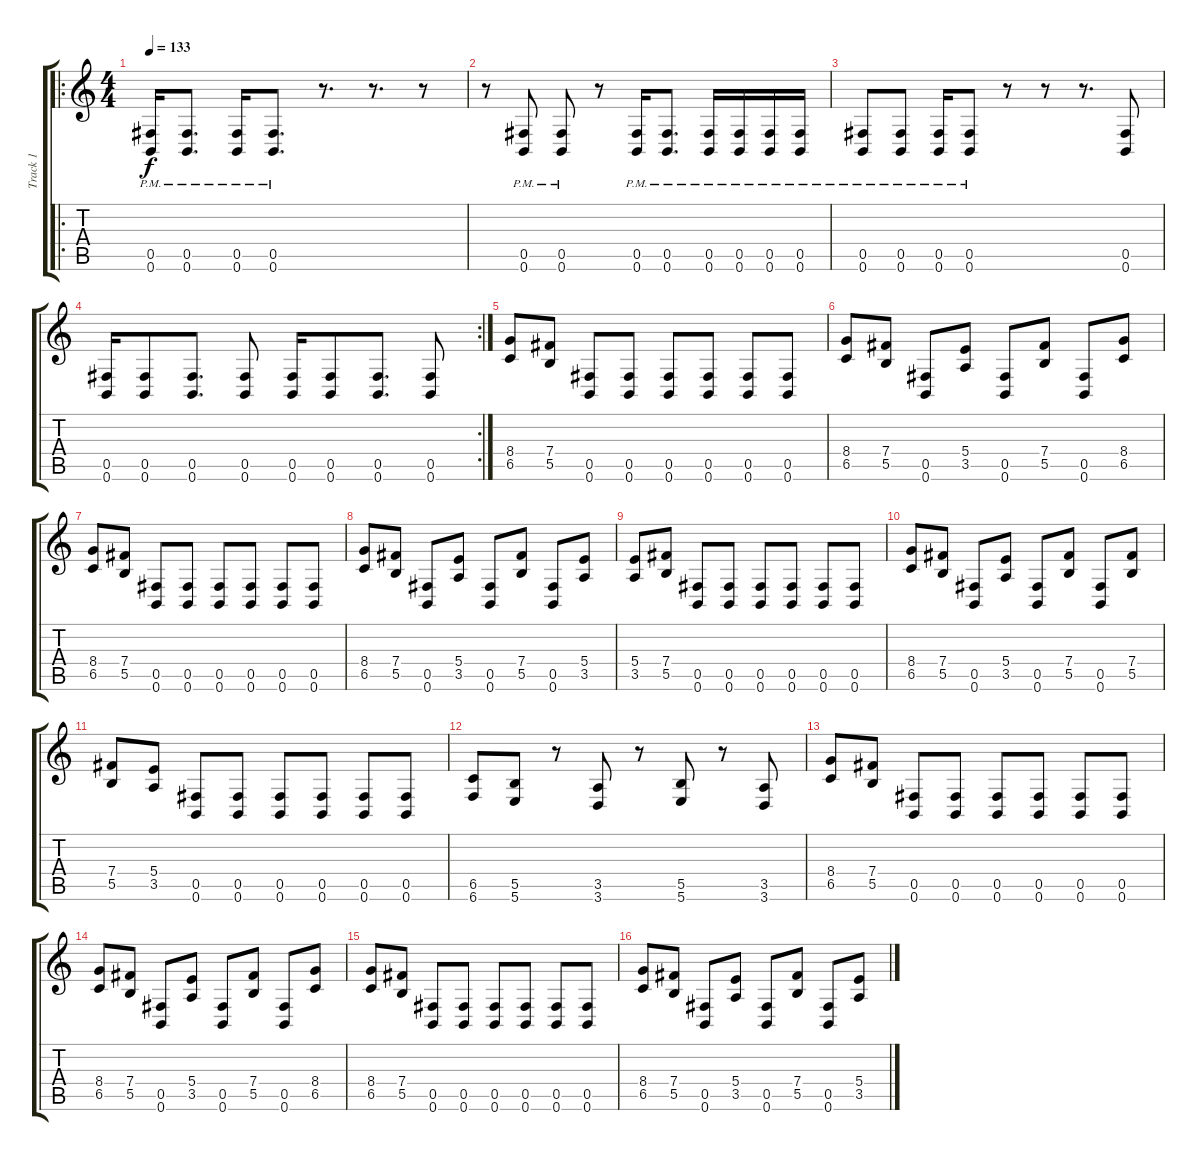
\track ("Track 1" "Track 1") {instrument distortionguitar}
\staff {score tabs}
\tuning (Db4 Ab3 E3 B2 Gb2 B1) {hide}
\ro
\ts (4 4)
\tempo 133
\clef g2
\ks c
(0.5{pm} 0.6{pm}).16{dy f} (0.5{pm} 0.6{pm}).8{d} (0.5{pm} 0.6{pm}).16 (0.5{pm} 0.6{pm}).8{d} r.8{d} r.8{d} r.8 |
r.8 (0.5{pm} 0.6{pm}).8 (0.5{pm} 0.6{pm}).8 r.8 (0.5{pm} 0.6{pm}).16 (0.5{pm} 0.6{pm}).8{d} (0.5{pm} 0.6{pm}).16 (0.5{pm} 0.6{pm}).16 (0.5{pm} 0.6{pm}).16 (0.5{pm} 0.6{pm}).16 |
(0.5{pm} 0.6{pm}).8 (0.5{pm} 0.6{pm}).8 (0.5{pm} 0.6{pm}).16 (0.5{pm} 0.6{pm}).8 r.8 r.8 r.8{d} (0.5 0.6).8 |
\rc 2
(0.5 0.6).16 (0.5 0.6).8 (0.5 0.6).8{d} (0.5 0.6).8 (0.5 0.6).16 (0.5 0.6).8 (0.5 0.6).8{d} (0.5 0.6).8 |
(8.4 6.5).8 (7.4 5.5).8 (0.5 0.6).8 (0.5 0.6).8 (0.5 0.6).8 (0.5 0.6).8 (0.5 0.6).8 (0.5 0.6).8 |
(8.4 6.5).8 (7.4 5.5).8 (0.5 0.6).8 (5.4 3.5).8 (0.5 0.6).8 (7.4 5.5).8 (0.5 0.6).8 (8.4 6.5).8 |
(8.4 6.5).8 (7.4 5.5).8 (0.5 0.6).8 (0.5 0.6).8 (0.5 0.6).8 (0.5 0.6).8 (0.5 0.6).8 (0.5 0.6).8 |
(8.4 6.5).8 (7.4 5.5).8 (0.5 0.6).8 (5.4 3.5).8 (0.5 0.6).8 (7.4 5.5).8 (0.5 0.6).8 (5.4 3.5).8 |
(5.4 3.5).8 (7.4 5.5).8 (0.5 0.6).8 (0.5 0.6).8 (0.5 0.6).8 (0.5 0.6).8 (0.5 0.6).8 (0.5 0.6).8 |
(8.4 6.5).8 (7.4 5.5).8 (0.5 0.6).8 (5.4 3.5).8 (0.5 0.6).8 (7.4 5.5).8 (0.5 0.6).8 (7.4 5.5).8 |
(7.4 5.5).8 (5.4 3.5).8 (0.5 0.6).8 (0.5 0.6).8 (0.5 0.6).8 (0.5 0.6).8 (0.5 0.6).8 (0.5 0.6).8 |
(6.5 6.6).8 (5.5 5.6).8 r.8 (3.5 3.6).8 r.8 (5.5 5.6).8 r.8 (3.5 3.6).8 |
(8.4 6.5).8 (7.4 5.5).8 (0.5 0.6).8 (0.5 0.6).8 (0.5 0.6).8 (0.5 0.6).8 (0.5 0.6).8 (0.5 0.6).8 |
(8.4 6.5).8 (7.4 5.5).8 (0.5 0.6).8 (5.4 3.5).8 (0.5 0.6).8 (7.4 5.5).8 (0.5 0.6).8 (8.4 6.5).8 |
(8.4 6.5).8 (7.4 5.5).8 (0.5 0.6).8 (0.5 0.6).8 (0.5 0.6).8 (0.5 0.6).8 (0.5 0.6).8 (0.5 0.6).8 |
(8.4 6.5).8 (7.4 5.5).8 (0.5 0.6).8 (5.4 3.5).8 (0.5 0.6).8 (7.4 5.5).8 (0.5 0.6).8 (5.4 3.5).8
